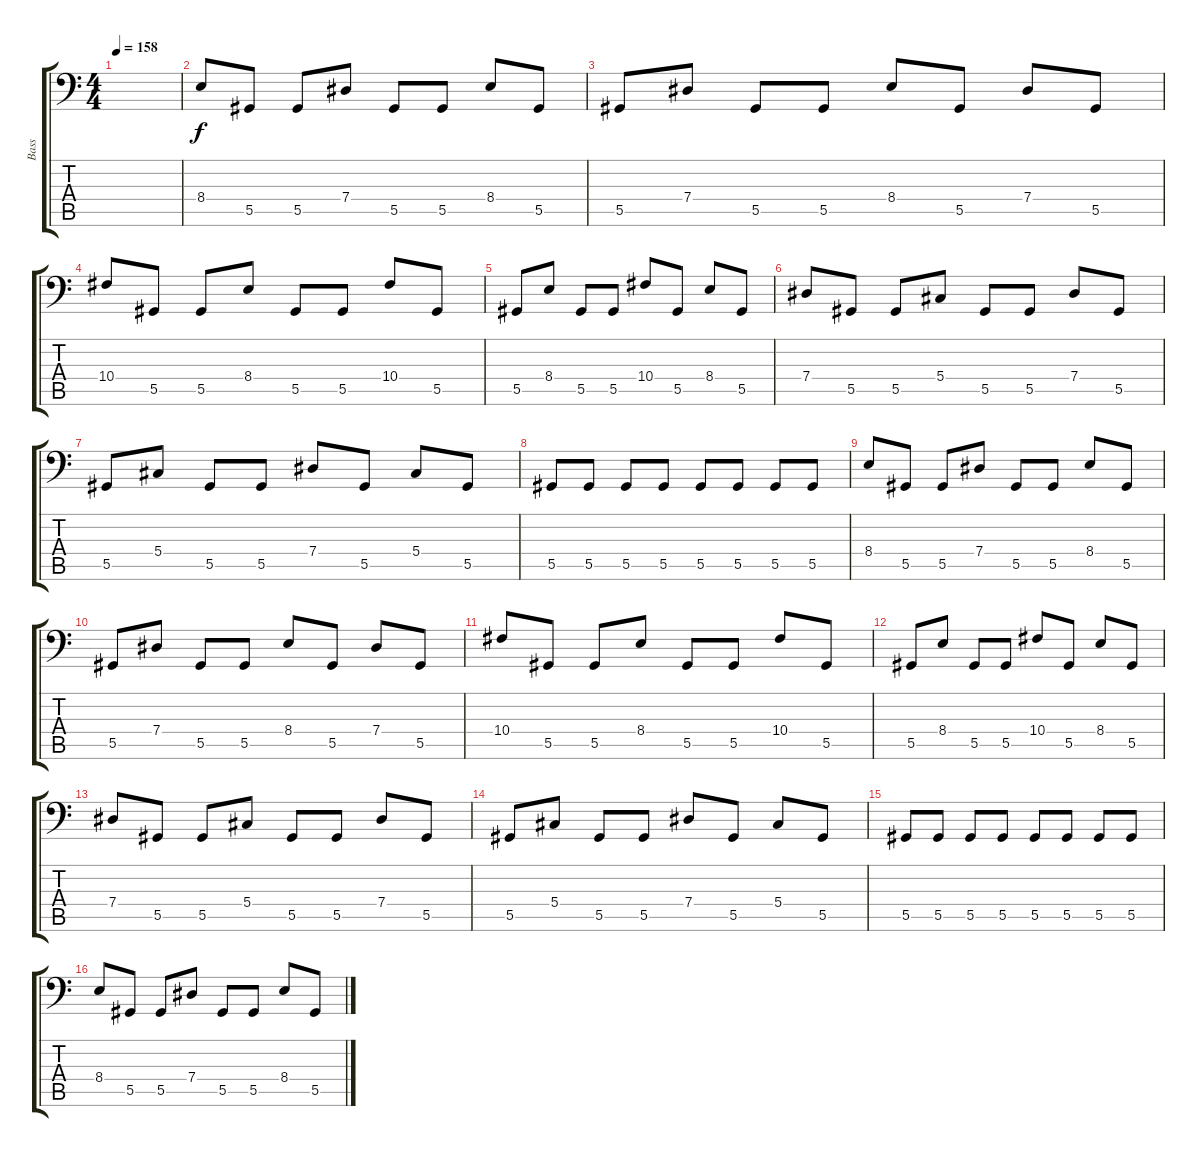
\track ("Bass" "Bass") {instrument electricbassfinger}
\staff {score tabs}
\tuning (B2 Gb2 Db2 Ab1 Eb1 Bb0) {hide}
\ts (4 4)
\tempo 158
\clef f4
\ks c
|
8.4.8 5.5.8 5.5.8 7.4.8 5.5.8 5.5.8 8.4.8 5.5.8 |
5.5.8 7.4.8 5.5.8 5.5.8 8.4.8 5.5.8 7.4.8 5.5.8 |
10.4.8 5.5.8 5.5.8 8.4.8 5.5.8 5.5.8 10.4.8 5.5.8 |
5.5.8 8.4.8 5.5.8 5.5.8 10.4.8 5.5.8 8.4.8 5.5.8 |
7.4.8 5.5.8 5.5.8 5.4.8 5.5.8 5.5.8 7.4.8 5.5.8 |
5.5.8 5.4.8 5.5.8 5.5.8 7.4.8 5.5.8 5.4.8 5.5.8 |
5.5.8 5.5.8 5.5.8 5.5.8 5.5.8 5.5.8 5.5.8 5.5.8 |
8.4.8 5.5.8 5.5.8 7.4.8 5.5.8 5.5.8 8.4.8 5.5.8 |
5.5.8 7.4.8 5.5.8 5.5.8 8.4.8 5.5.8 7.4.8 5.5.8 |
10.4.8 5.5.8 5.5.8 8.4.8 5.5.8 5.5.8 10.4.8 5.5.8 |
5.5.8 8.4.8 5.5.8 5.5.8 10.4.8 5.5.8 8.4.8 5.5.8 |
7.4.8 5.5.8 5.5.8 5.4.8 5.5.8 5.5.8 7.4.8 5.5.8 |
5.5.8 5.4.8 5.5.8 5.5.8 7.4.8 5.5.8 5.4.8 5.5.8 |
5.5.8 5.5.8 5.5.8 5.5.8 5.5.8 5.5.8 5.5.8 5.5.8 |
8.4.8 5.5.8 5.5.8 7.4.8 5.5.8 5.5.8 8.4.8 5.5.8
